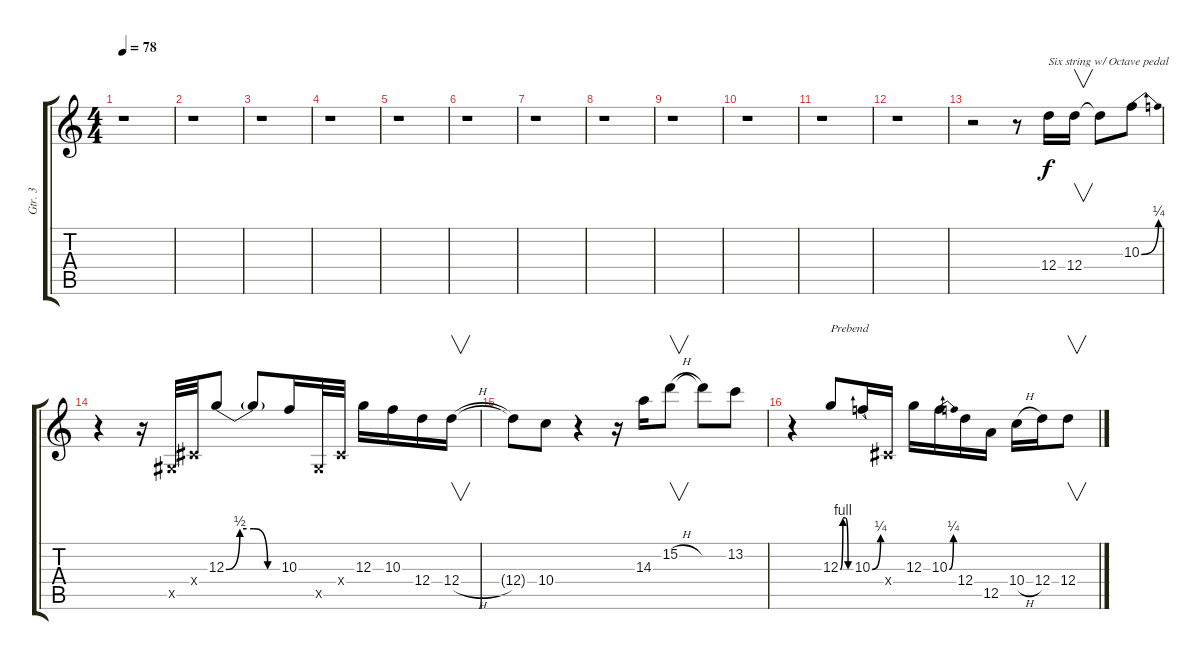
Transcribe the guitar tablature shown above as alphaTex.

\track ("Gtr. 3" "Gtr. 3") {instrument overdrivenguitar}
\staff {score tabs}
\tuning (E4 B3 G3 D3 A2 D2) {hide}
\ts (4 4)
\tempo 78
\clef g2
\ks c
r.1{dy f} |
r.1 |
r.1 |
r.1 |
r.1 |
r.1 |
r.1 |
r.1 |
r.1 |
r.1 |
r.1 |
r.1 |
r.2 r.8 12.4.16{txt "Six string w/ Octave pedal"} 12.4.16{v} 12.4{t}.8 10.3{be (bend 0 0 60 1)}.8 |
r.4 r.16 -1.5{x}.32 -1.4{x}.32 12.3{be (custom 0 0 15 2 30 2 45 0 60 0)}.8 12.3{t}.8 10.3.16 -1.5{x}.32 -1.4{x}.32 12.3.16 10.3.16 12.4.16 12.4{h}.16{v} |
12.4{t}.8 10.4.8 r.4 r.16 14.3.16 15.2{h}.8{v} 15.2{t}.8 13.2.8 |
r.4 12.3{be (custom 0 0 15 4 30 4 45 0 60 0)}.8{txt "Prebend"} 10.3{be (bend 0 0 60 1)}.16 -1.4{x}.16 12.3.16 10.3{be (bend 0 0 60 1)}.16 12.4.16 12.5.16 10.4{h}.16 12.4.16 12.4.8{v}
